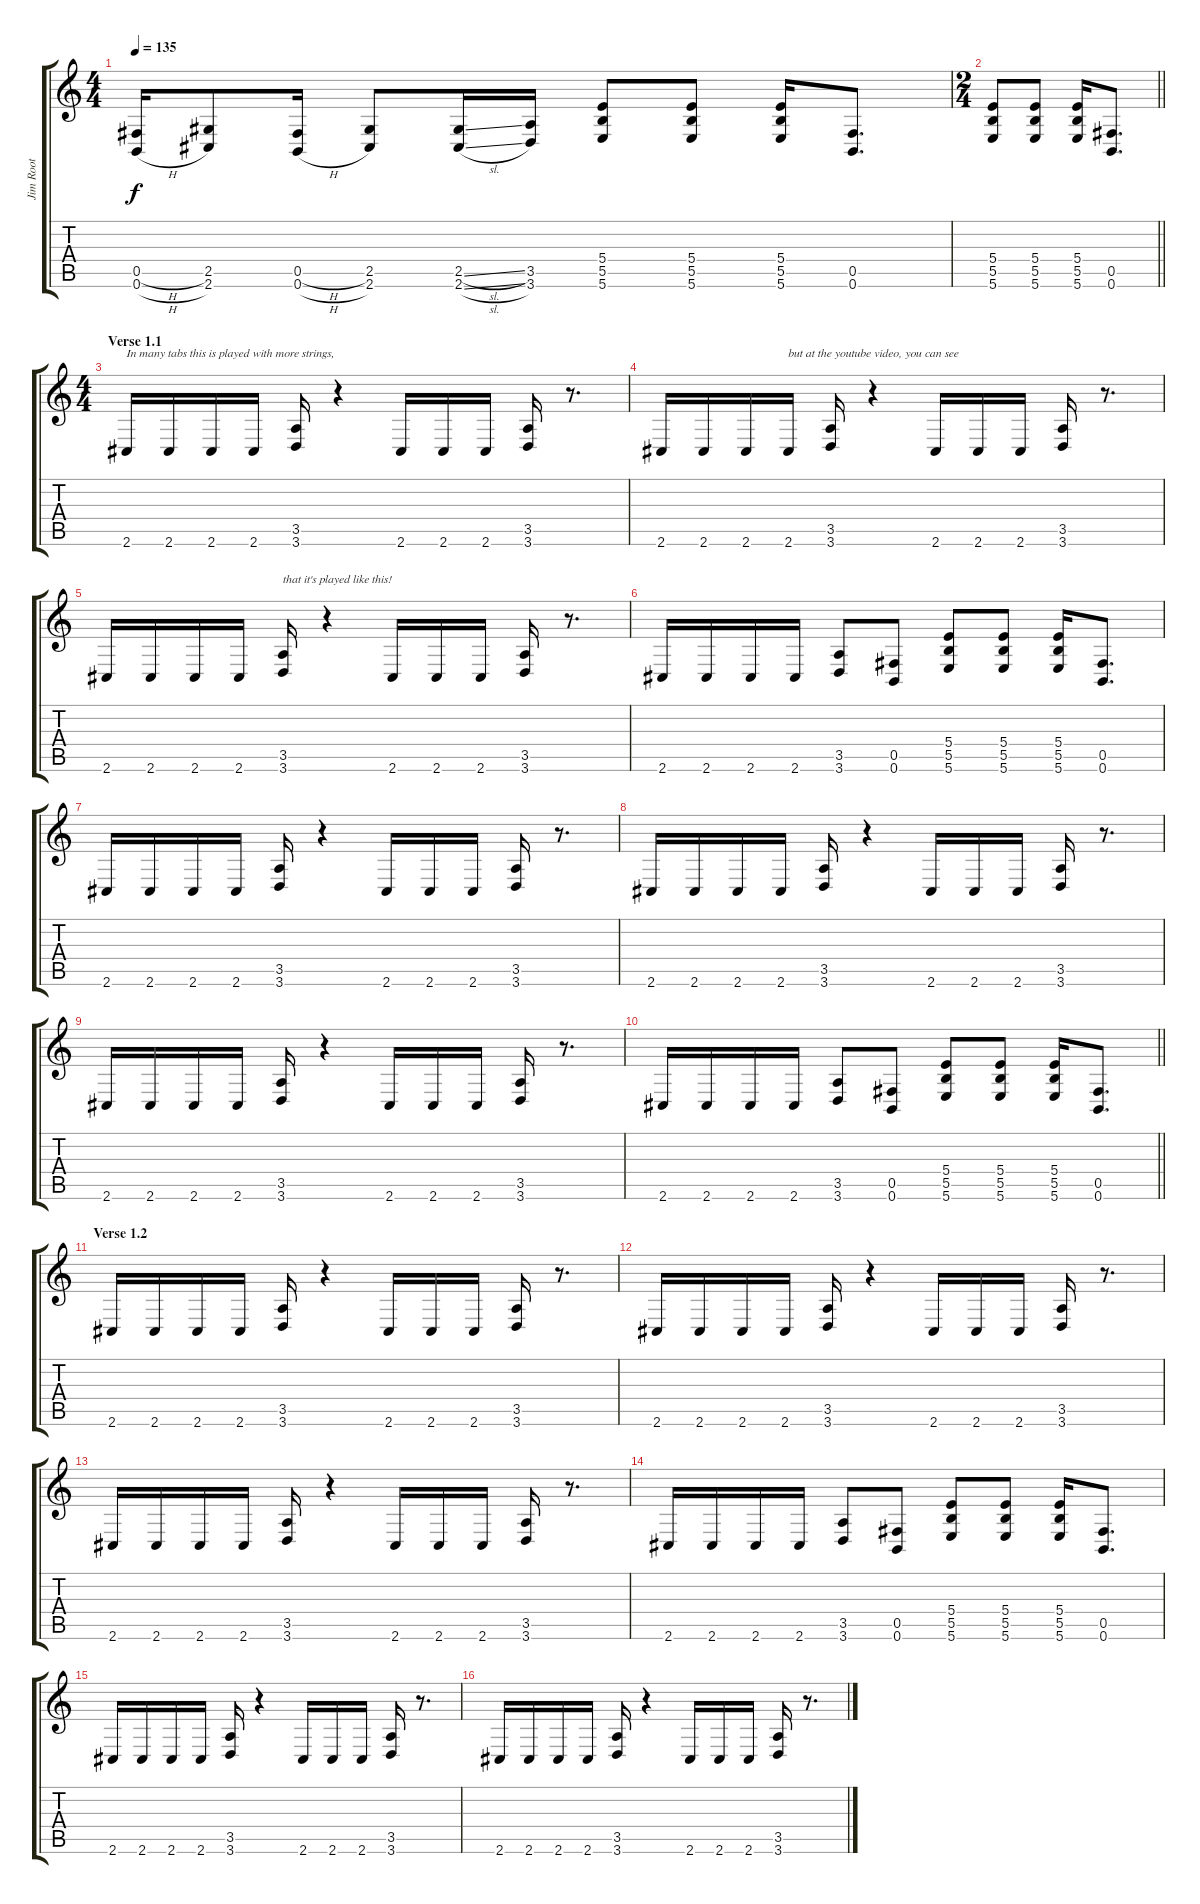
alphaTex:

\track ("Jim Root" "Jim Root") {instrument distortionguitar}
\staff {score tabs}
\tuning (Db4 Ab3 E3 B2 Gb2 B1) {hide}
\ts (4 4)
\tempo 135
\clef g2
\ks c
(0.5{h} 0.6{h}).16{dy f} (2.5 2.6).8 (0.5{h} 0.6{h}).16 (2.5 2.6).8 (2.5{sl} 2.6{sl}).16 (3.5 3.6).16 (5.4 5.5 5.6).8 (5.4 5.5 5.6).8 (5.4 5.5 5.6).16 (0.5 0.6).8{d} |
\ts (2 4)
\barLineRight lightlight
(5.4 5.5 5.6).8 (5.4 5.5 5.6).8 (5.4 5.5 5.6).16 (0.5 0.6).8{d} |
\ts (4 4)
\section ("" "Verse 1.1")
2.6.16{txt "In many tabs this is played with more strings,"} 2.6.16 2.6.16 2.6.16 (3.5 3.6).16 r.4 2.6.16 2.6.16 2.6.16 (3.5 3.6).16 r.8{d} |
2.6.16 2.6.16 2.6.16 2.6.16{txt "but at the youtube video, you can see"} (3.5 3.6).16 r.4 2.6.16 2.6.16 2.6.16 (3.5 3.6).16 r.8{d} |
2.6.16 2.6.16 2.6.16 2.6.16 (3.5 3.6).16{txt "that it's played like this!"} r.4 2.6.16 2.6.16 2.6.16 (3.5 3.6).16 r.8{d} |
2.6.16 2.6.16 2.6.16 2.6.16 (3.5 3.6).8 (0.5 0.6).8 (5.4 5.5 5.6).8 (5.4 5.5 5.6).8 (5.4 5.5 5.6).16 (0.5 0.6).8{d} |
2.6.16 2.6.16 2.6.16 2.6.16 (3.5 3.6).16 r.4 2.6.16 2.6.16 2.6.16 (3.5 3.6).16 r.8{d} |
2.6.16 2.6.16 2.6.16 2.6.16 (3.5 3.6).16 r.4 2.6.16 2.6.16 2.6.16 (3.5 3.6).16 r.8{d} |
2.6.16 2.6.16 2.6.16 2.6.16 (3.5 3.6).16 r.4 2.6.16 2.6.16 2.6.16 (3.5 3.6).16 r.8{d} |
\barLineRight lightlight
2.6.16 2.6.16 2.6.16 2.6.16 (3.5 3.6).8 (0.5 0.6).8 (5.4 5.5 5.6).8 (5.4 5.5 5.6).8 (5.4 5.5 5.6).16 (0.5 0.6).8{d} |
\section ("" "Verse 1.2")
2.6.16 2.6.16 2.6.16 2.6.16 (3.5 3.6).16 r.4 2.6.16 2.6.16 2.6.16 (3.5 3.6).16 r.8{d} |
2.6.16 2.6.16 2.6.16 2.6.16 (3.5 3.6).16 r.4 2.6.16 2.6.16 2.6.16 (3.5 3.6).16 r.8{d} |
2.6.16 2.6.16 2.6.16 2.6.16 (3.5 3.6).16 r.4 2.6.16 2.6.16 2.6.16 (3.5 3.6).16 r.8{d} |
2.6.16 2.6.16 2.6.16 2.6.16 (3.5 3.6).8 (0.5 0.6).8 (5.4 5.5 5.6).8 (5.4 5.5 5.6).8 (5.4 5.5 5.6).16 (0.5 0.6).8{d} |
2.6.16 2.6.16 2.6.16 2.6.16 (3.5 3.6).16 r.4 2.6.16 2.6.16 2.6.16 (3.5 3.6).16 r.8{d} |
2.6.16 2.6.16 2.6.16 2.6.16 (3.5 3.6).16 r.4 2.6.16 2.6.16 2.6.16 (3.5 3.6).16 r.8{d}
